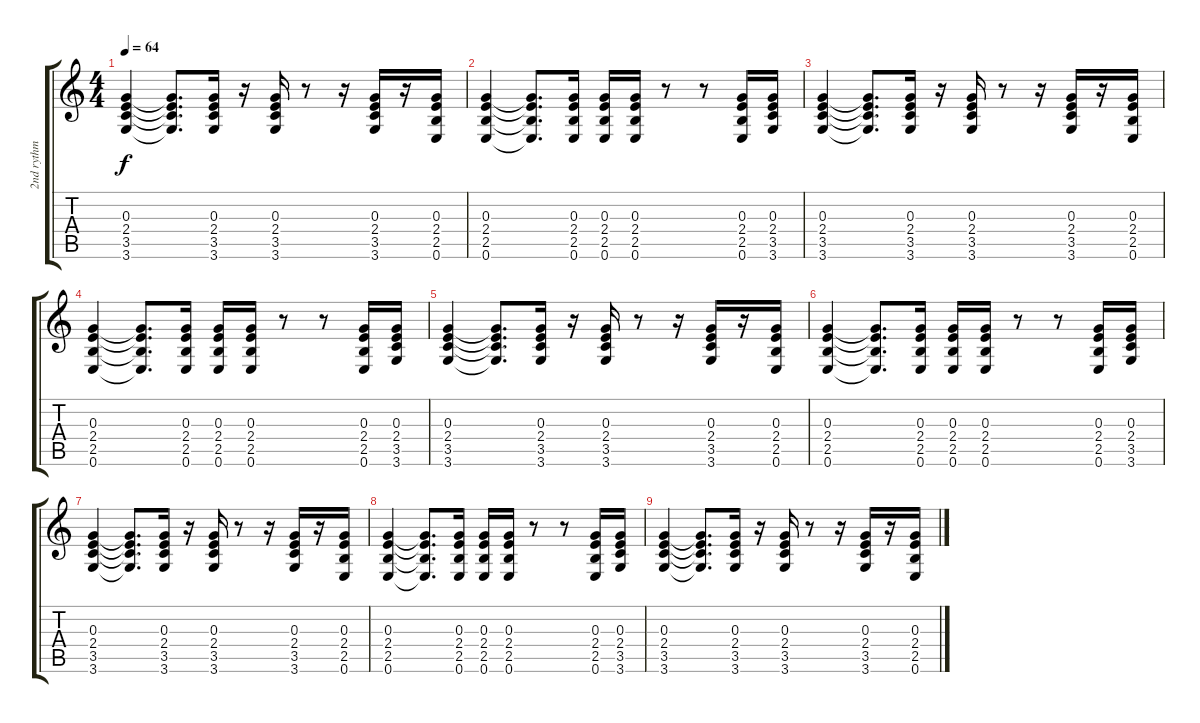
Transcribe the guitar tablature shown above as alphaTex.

\track ("2nd rythm guitar" "2nd rythm ") {instrument electricguitarclean}
\staff {score tabs}
\tuning (E4 B3 G3 D3 A2 E2) {hide}
\ts (4 4)
\tempo 64
\clef g2
\ks c
(0.3 2.4 3.5 3.6).4{dy f} (0.3{t} 2.4{t} 3.5{t} 3.6{t}).8{d} (0.3 2.4 3.5 3.6).16 r.16 (0.3 2.4 3.5 3.6).16 r.8 r.16 (0.3 2.4 3.5 3.6).16 r.16 (0.3 2.4 2.5 0.6).16 |
(0.3 2.4 2.5 0.6).4{volume 7} (0.3{t} 2.4{t} 2.5{t} 0.6{t}).8{d} (0.3 2.4 2.5 0.6).16 (0.3 2.4 2.5 0.6).16 (0.3 2.4 2.5 0.6).16 r.8 r.8 (0.3 2.4 2.5 0.6).16 (0.3 2.4 3.5 3.6).16 |
(0.3 2.4 3.5 3.6).4 (0.3{t} 2.4{t} 3.5{t} 3.6{t}).8{d} (0.3 2.4 3.5 3.6).16 r.16 (0.3 2.4 3.5 3.6).16 r.8 r.16 (0.3 2.4 3.5 3.6).16 r.16 (0.3 2.4 2.5 0.6).16 |
(0.3 2.4 2.5 0.6).4 (0.3{t} 2.4{t} 2.5{t} 0.6{t}).8{d} (0.3 2.4 2.5 0.6).16 (0.3 2.4 2.5 0.6).16 (0.3 2.4 2.5 0.6).16 r.8 r.8 (0.3 2.4 2.5 0.6).16 (0.3 2.4 3.5 3.6).16 |
(0.3 2.4 3.5 3.6).4 (0.3{t} 2.4{t} 3.5{t} 3.6{t}).8{d} (0.3 2.4 3.5 3.6).16 r.16 (0.3 2.4 3.5 3.6).16 r.8 r.16 (0.3 2.4 3.5 3.6).16 r.16 (0.3 2.4 2.5 0.6).16 |
(0.3 2.4 2.5 0.6).4{volume 3} (0.3{t} 2.4{t} 2.5{t} 0.6{t}).8{d} (0.3 2.4 2.5 0.6).16 (0.3 2.4 2.5 0.6).16 (0.3 2.4 2.5 0.6).16 r.8 r.8 (0.3 2.4 2.5 0.6).16 (0.3 2.4 3.5 3.6).16 |
(0.3 2.4 3.5 3.6).4 (0.3{t} 2.4{t} 3.5{t} 3.6{t}).8{d} (0.3 2.4 3.5 3.6).16 r.16 (0.3 2.4 3.5 3.6).16 r.8 r.16 (0.3 2.4 3.5 3.6).16 r.16 (0.3 2.4 2.5 0.6).16 |
(0.3 2.4 2.5 0.6).4 (0.3{t} 2.4{t} 2.5{t} 0.6{t}).8{d} (0.3 2.4 2.5 0.6).16 (0.3 2.4 2.5 0.6).16 (0.3 2.4 2.5 0.6).16 r.8 r.8 (0.3 2.4 2.5 0.6).16 (0.3 2.4 3.5 3.6).16 |
(0.3 2.4 3.5 3.6).4 (0.3{t} 2.4{t} 3.5{t} 3.6{t}).8{d} (0.3 2.4 3.5 3.6).16 r.16 (0.3 2.4 3.5 3.6).16 r.8 r.16 (0.3 2.4 3.5 3.6).16 r.16 (0.3 2.4 2.5 0.6).16
